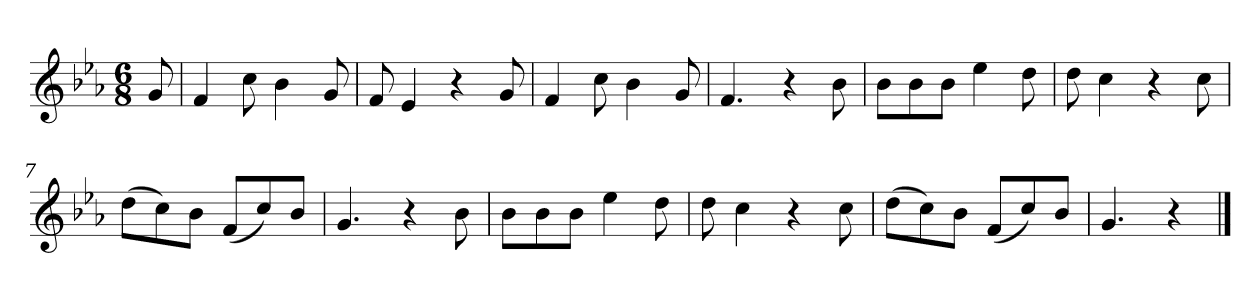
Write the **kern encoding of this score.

**kern
*part1
*staff1
*k[b-e-a-]
*M6/8
*MM120
=
8g
=1
4f
8cc
4b-
8g
=2
8f
4e-
4r
8g
=3
4f
8cc
4b-
8g
=4
4.f
4r
8b-
=5
8b-L
8b-
8b-J
4ee-
8dd
=6
8dd
4cc
4r
8cc
=7
(8ddL
8cc)
8b-J
(8fL
8cc)
8b-J
=8
4.g
4r
8b-
=9
8b-L
8b-
8b-J
4ee-
8dd
=10
8dd
4cc
4r
8cc
=11
(8ddL
8cc)
8b-J
(8fL
8cc)
8b-J
=12
4.g
4r
==
*-
